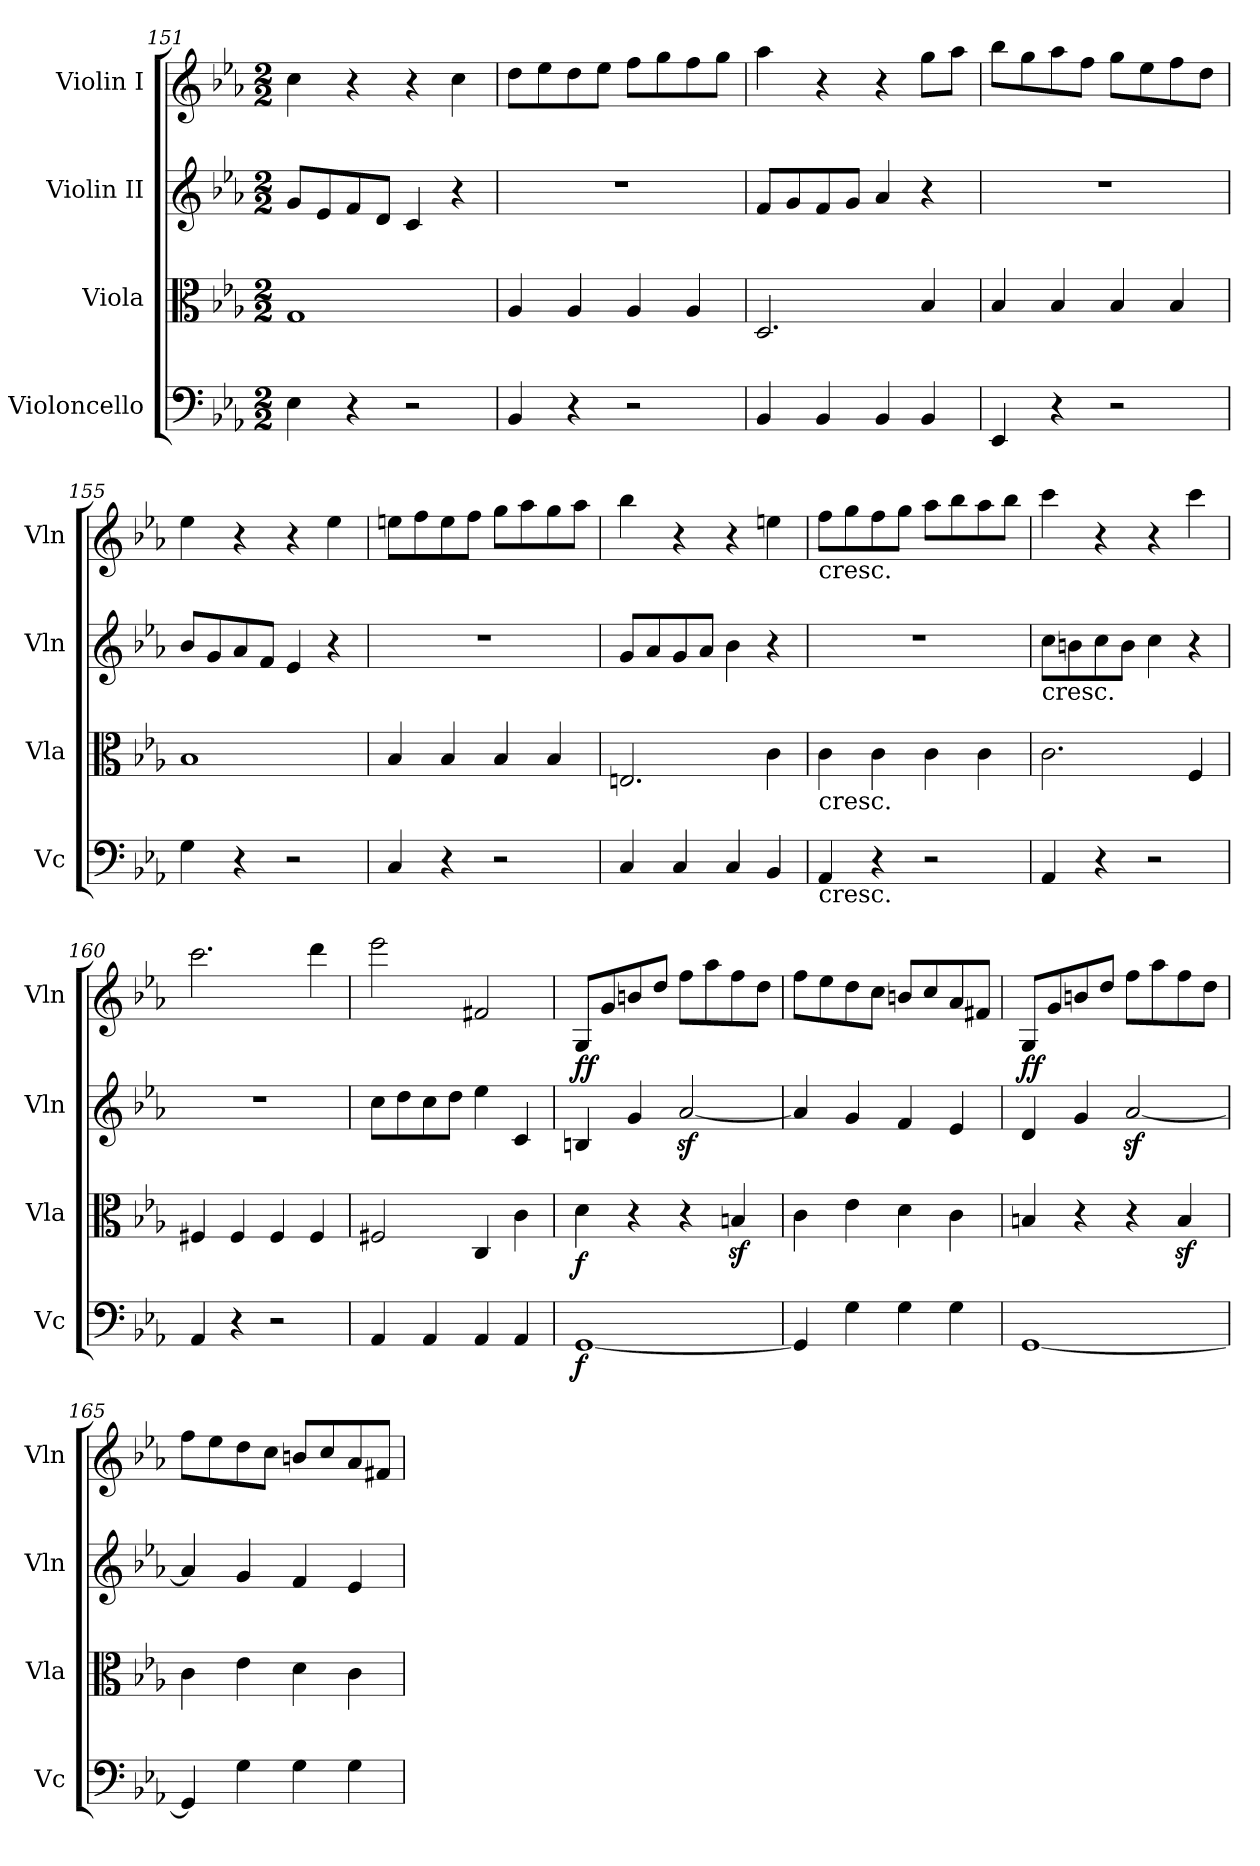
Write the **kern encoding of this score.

**kern	**dynam	**kern	**dynam	**kern	**dynam	**kern
*part4	*part4	*part3	*part3	*part2	*part2	*part1
*staff4	*staff4	*staff3	*staff3	*staff2	*staff2	*staff1
*I"Violoncello	*	*I"Viola	*	*I"Violin II	*	*I"Violin I
*I'Vc	*	*I'Vla	*	*I'Vln	*	*I'Vln
*clefF4	*	*clefC3	*	*clefG2	*	*clefG2
*k[b-e-a-]	*	*k[b-e-a-]	*	*k[b-e-a-]	*	*k[b-e-a-]
*M2/2	*	*M2/2	*	*M2/2	*	*M2/2
=151	=151	=151	=151	=151	=151	=151
4E-\	.	1G	.	8g/L	.	4cc\
.	.	.	.	8e-/	.	.
4r	.	.	.	8f/	.	4r
.	.	.	.	8d/J	.	.
2r	.	.	.	4c/	.	4r
.	.	.	.	4r	.	4cc\
=152	=152	=152	=152	=152	=152	=152
4BB-/	.	4A-/	.	1r	.	8dd\L
.	.	.	.	.	.	8ee-\
4r	.	4A-/	.	.	.	8dd\
.	.	.	.	.	.	8ee-\J
2r	.	4A-/	.	.	.	8ff\L
.	.	.	.	.	.	8gg\
.	.	4A-/	.	.	.	8ff\
.	.	.	.	.	.	8gg\J
!!LO:LB:g=z
=153	=153	=153	=153	=153	=153	=153
4BB-/	.	2.D/	.	8f/L	.	4aa-\
.	.	.	.	8g/	.	.
4BB-/	.	.	.	8f/	.	4r
.	.	.	.	8g/J	.	.
4BB-/	.	.	.	4a-/	.	4r
4BB-/	.	4B-/	.	4r	.	8gg\L
.	.	.	.	.	.	8aa-\J
=154	=154	=154	=154	=154	=154	=154
4EE-/	.	4B-/	.	1r	.	8bb-\L
.	.	.	.	.	.	8gg\
4r	.	4B-/	.	.	.	8aa-\
.	.	.	.	.	.	8ff\J
2r	.	4B-/	.	.	.	8gg\L
.	.	.	.	.	.	8ee-\
.	.	4B-/	.	.	.	8ff\
.	.	.	.	.	.	8dd\J
=155	=155	=155	=155	=155	=155	=155
4G\	.	1B-	.	8b-/L	.	4ee-\
.	.	.	.	8g/	.	.
4r	.	.	.	8a-/	.	4r
.	.	.	.	8f/J	.	.
2r	.	.	.	4e-/	.	4r
.	.	.	.	4r	.	4ee-\
=156	=156	=156	=156	=156	=156	=156
4C/	.	4B-/	.	1r	.	8een\L
.	.	.	.	.	.	8ff\
4r	.	4B-/	.	.	.	8ee\
.	.	.	.	.	.	8ff\J
2r	.	4B-/	.	.	.	8gg\L
.	.	.	.	.	.	8aa-\
.	.	4B-/	.	.	.	8gg\
.	.	.	.	.	.	8aa-\J
!!LO:PB:g=z
=157	=157	=157	=157	=157	=157	=157
4C/	.	2.En/	.	8g/L	.	4bb-\
.	.	.	.	8a-/	.	.
4C/	.	.	.	8g/	.	4r
.	.	.	.	8a-/J	.	.
4C/	.	.	.	4b-\	.	4r
4BB-/	.	4c\	.	4r	.	4een\
=158	=158	=158	=158	=158	=158	=158
!	!	!	!	!	!	!LO:TX:b:t=cresc.
!	!	!LO:TX:b:t=cresc.	!	!	!	!
!LO:TX:b:t=cresc.	!	!	!	!	!	!
4AA-/	.	4c\	.	1r	.	8ff\L
.	.	.	.	.	.	8gg\
4r	.	4c\	.	.	.	8ff\
.	.	.	.	.	.	8gg\J
2r	.	4c\	.	.	.	8aa-\L
.	.	.	.	.	.	8bb-\
.	.	4c\	.	.	.	8aa-\
.	.	.	.	.	.	8bb-\J
=159	=159	=159	=159	=159	=159	=159
!	!	!	!	!LO:TX:b:t=cresc.	!	!
4AA-/	.	2.c\	.	8cc\L	.	4ccc\
.	.	.	.	8bn\	.	.
4r	.	.	.	8cc\	.	4r
.	.	.	.	8b\J	.	.
2r	.	.	.	4cc\	.	4r
.	.	4F/	.	4r	.	4ccc\
=160	=160	=160	=160	=160	=160	=160
4AA-/	.	4F#X/	.	1r	.	2.ccc\
4r	.	4F#/	.	.	.	.
2r	.	4F#/	.	.	.	.
.	.	4F#/	.	.	.	4ddd\
!!LO:PB:g=z
=161	=161	=161	=161	=161	=161	=161
4AA-/	.	2F#X/	.	8cc\L	.	2eee-\
.	.	.	.	8dd\	.	.
4AA-/	.	.	.	8cc\	.	.
.	.	.	.	8dd\J	.	.
4AA-/	.	4C/	.	4ee-\	.	2f#X/
4AA-/	.	4c\	.	4c/	.	.
=162	=162	=162	=162	=162	=162	=162
!	!LO:DY:b	!	!LO:DY:b	!	!LO:DY:b	!
!	!	!	!	!	!LO:DY:n=1:a	!
[1GG	f	4d\	f	4Bn/	f f	8G/L
.	.	.	.	.	.	8g/
.	.	4r	.	4g/	.	8bn/
.	.	.	.	.	.	8dd/J
.	.	4r	.	[2a-z</	.	8ff\L
.	.	.	.	.	.	8aa-\
.	.	4Bnz</	.	.	.	8ff\
.	.	.	.	.	.	8dd\J
=163	=163	=163	=163	=163	=163	=163
4GG/]	.	4c\	.	4a-/]	.	8ff\L
.	.	.	.	.	.	8ee-\
4G\	.	4e-\	.	4g/	.	8dd\
.	.	.	.	.	.	8cc\J
4G\	.	4d\	.	4f/	.	8bn/L
.	.	.	.	.	.	8cc/
4G\	.	4c\	.	4e-/	.	8a-/
.	.	.	.	.	.	8f#X/J
=164	=164	=164	=164	=164	=164	=164
!	!	!	!	!	!LO:DY:b	!
!	!	!	!	!	!LO:DY:n=1:a	!
[1GG	.	4Bn/	.	4d/	f f	8G/L
.	.	.	.	.	.	8g/
.	.	4r	.	4g/	.	8bn/
.	.	.	.	.	.	8dd/J
.	.	4r	.	[2a-z</	.	8ff\L
.	.	.	.	.	.	8aa-\
.	.	4Bz</	.	.	.	8ff\
.	.	.	.	.	.	8dd\J
!!LO:LB:g=z
=165	=165	=165	=165	=165	=165	=165
4GG/]	.	4c\	.	4a-/]	.	8ff\L
.	.	.	.	.	.	8ee-\
4G\	.	4e-\	.	4g/	.	8dd\
.	.	.	.	.	.	8cc\J
4G\	.	4d\	.	4f/	.	8bn/L
.	.	.	.	.	.	8cc/
4G\	.	4c\	.	4e-/	.	8a-/
.	.	.	.	.	.	8f#X/J
=	=	=	=	=	=	=
*-	*-	*-	*-	*-	*-	*-
